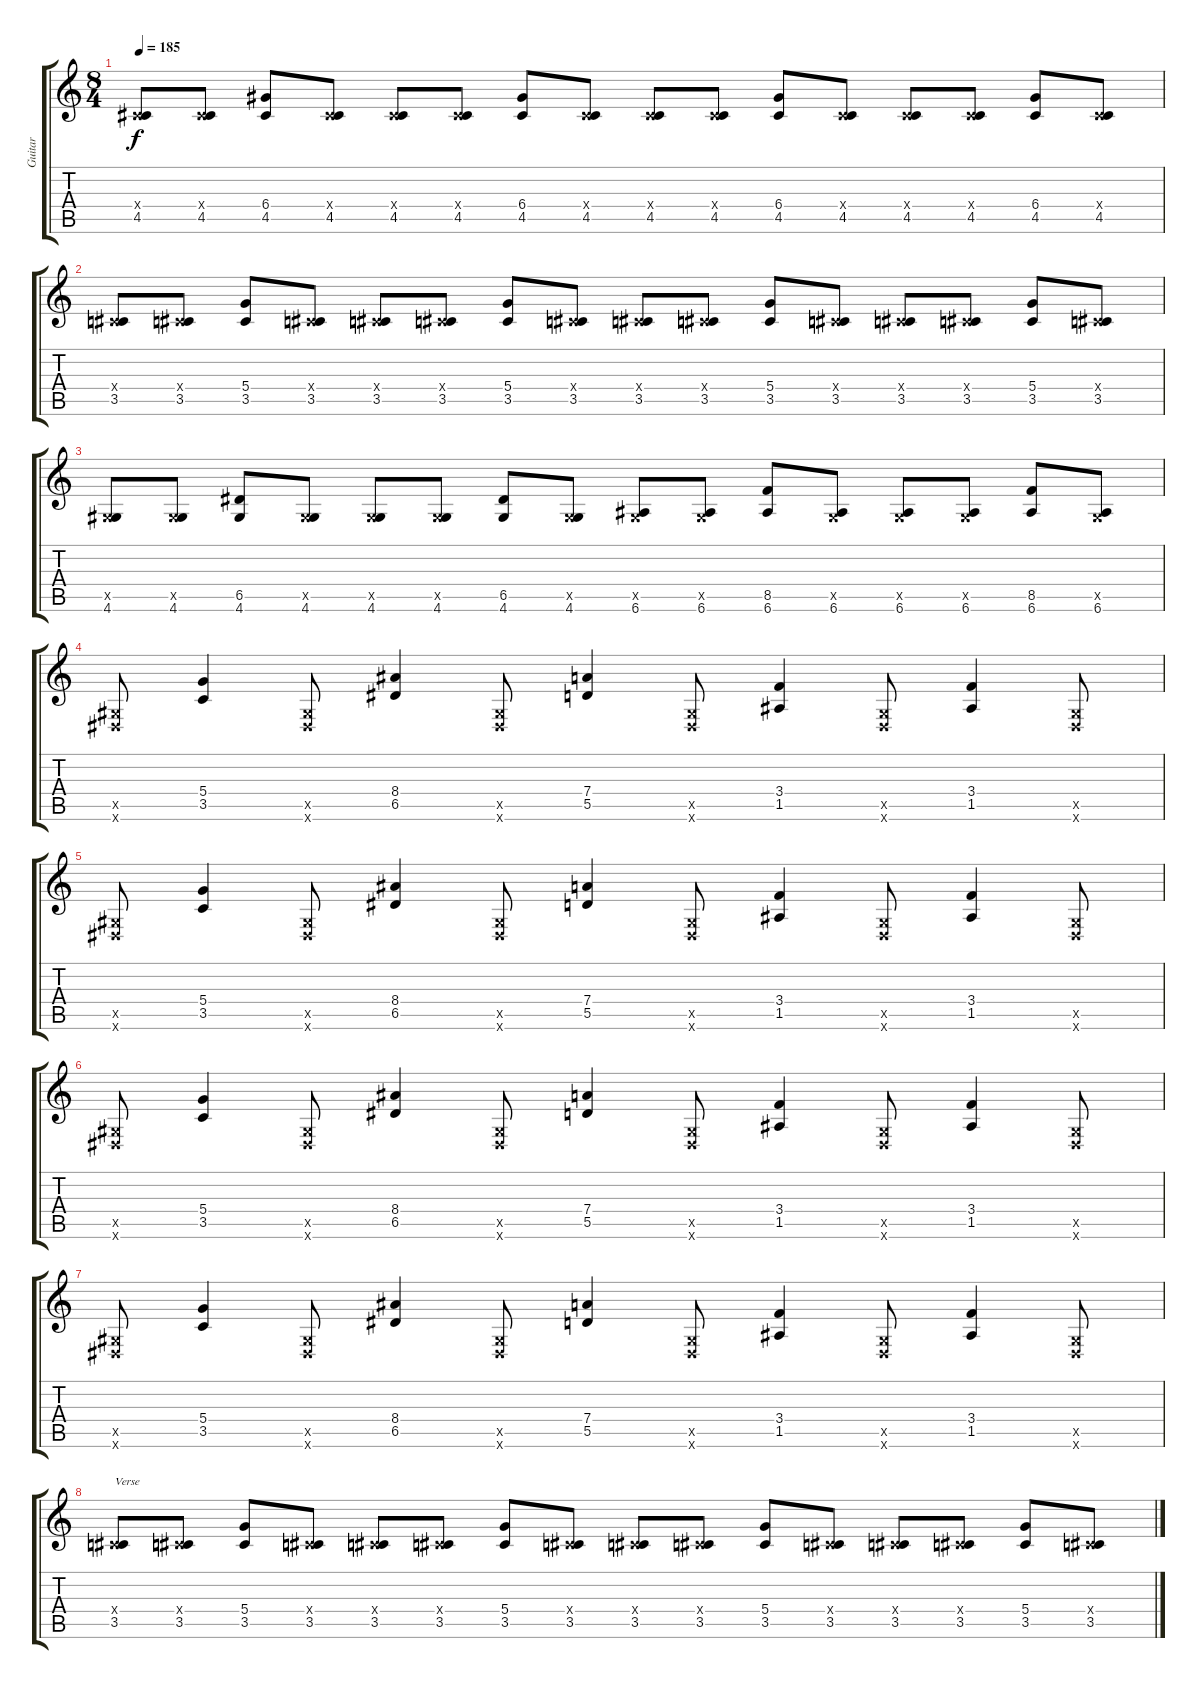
\track ("Guitar" "Guitar") {instrument overdrivenguitar}
\staff {score tabs}
\tuning (E4 B3 G3 D3 A2 E2) {hide}
\ts (8 4)
\tempo 185
\clef g2
\ks c
(-1.4{x} 4.5).8{dy f} (-1.4{x} 4.5).8 (6.4 4.5).8 (-1.4{x} 4.5).8 (-1.4{x} 4.5).8 (-1.4{x} 4.5).8 (6.4 4.5).8 (-1.4{x} 4.5).8 (-1.4{x} 4.5).8 (-1.4{x} 4.5).8 (6.4 4.5).8 (-1.4{x} 4.5).8 (-1.4{x} 4.5).8 (-1.4{x} 4.5).8 (6.4 4.5).8 (-1.4{x} 4.5).8 |
(-1.4{x} 3.5).8 (-1.4{x} 3.5).8 (5.4 3.5).8 (-1.4{x} 3.5).8 (-1.4{x} 3.5).8 (-1.4{x} 3.5).8 (5.4 3.5).8 (-1.4{x} 3.5).8 (-1.4{x} 3.5).8 (-1.4{x} 3.5).8 (5.4 3.5).8 (-1.4{x} 3.5).8 (-1.4{x} 3.5).8 (-1.4{x} 3.5).8 (5.4 3.5).8 (-1.4{x} 3.5).8 |
(-1.5{x} 4.6).8 (-1.5{x} 4.6).8 (6.5 4.6).8 (-1.5{x} 4.6).8 (-1.5{x} 4.6).8 (-1.5{x} 4.6).8 (6.5 4.6).8 (-1.5{x} 4.6).8 (-1.5{x} 6.6).8 (-1.5{x} 6.6).8 (8.5 6.6).8 (-1.5{x} 6.6).8 (-1.5{x} 6.6).8 (-1.5{x} 6.6).8 (8.5 6.6).8 (-1.5{x} 6.6).8 |
(-1.5{x} -1.6{x}).8 (5.4 3.5).4 (-1.5{x} -1.6{x}).8 (8.4 6.5).4 (-1.5{x} -1.6{x}).8 (7.4 5.5).4 (-1.5{x} -1.6{x}).8 (3.4 1.5).4 (-1.5{x} -1.6{x}).8 (3.4 1.5).4 (-1.5{x} -1.6{x}).8 |
(-1.5{x} -1.6{x}).8 (5.4 3.5).4 (-1.5{x} -1.6{x}).8 (8.4 6.5).4 (-1.5{x} -1.6{x}).8 (7.4 5.5).4 (-1.5{x} -1.6{x}).8 (3.4 1.5).4 (-1.5{x} -1.6{x}).8 (3.4 1.5).4 (-1.5{x} -1.6{x}).8 |
(-1.5{x} -1.6{x}).8 (5.4 3.5).4 (-1.5{x} -1.6{x}).8 (8.4 6.5).4 (-1.5{x} -1.6{x}).8 (7.4 5.5).4 (-1.5{x} -1.6{x}).8 (3.4 1.5).4 (-1.5{x} -1.6{x}).8 (3.4 1.5).4 (-1.5{x} -1.6{x}).8 |
(-1.5{x} -1.6{x}).8 (5.4 3.5).4 (-1.5{x} -1.6{x}).8 (8.4 6.5).4 (-1.5{x} -1.6{x}).8 (7.4 5.5).4 (-1.5{x} -1.6{x}).8 (3.4 1.5).4 (-1.5{x} -1.6{x}).8 (3.4 1.5).4 (-1.5{x} -1.6{x}).8 |
(-1.4{x} 3.5).8{txt "Verse"} (-1.4{x} 3.5).8 (5.4 3.5).8 (-1.4{x} 3.5).8 (-1.4{x} 3.5).8 (-1.4{x} 3.5).8 (5.4 3.5).8 (-1.4{x} 3.5).8 (-1.4{x} 3.5).8 (-1.4{x} 3.5).8 (5.4 3.5).8 (-1.4{x} 3.5).8 (-1.4{x} 3.5).8 (-1.4{x} 3.5).8 (5.4 3.5).8 (-1.4{x} 3.5).8
